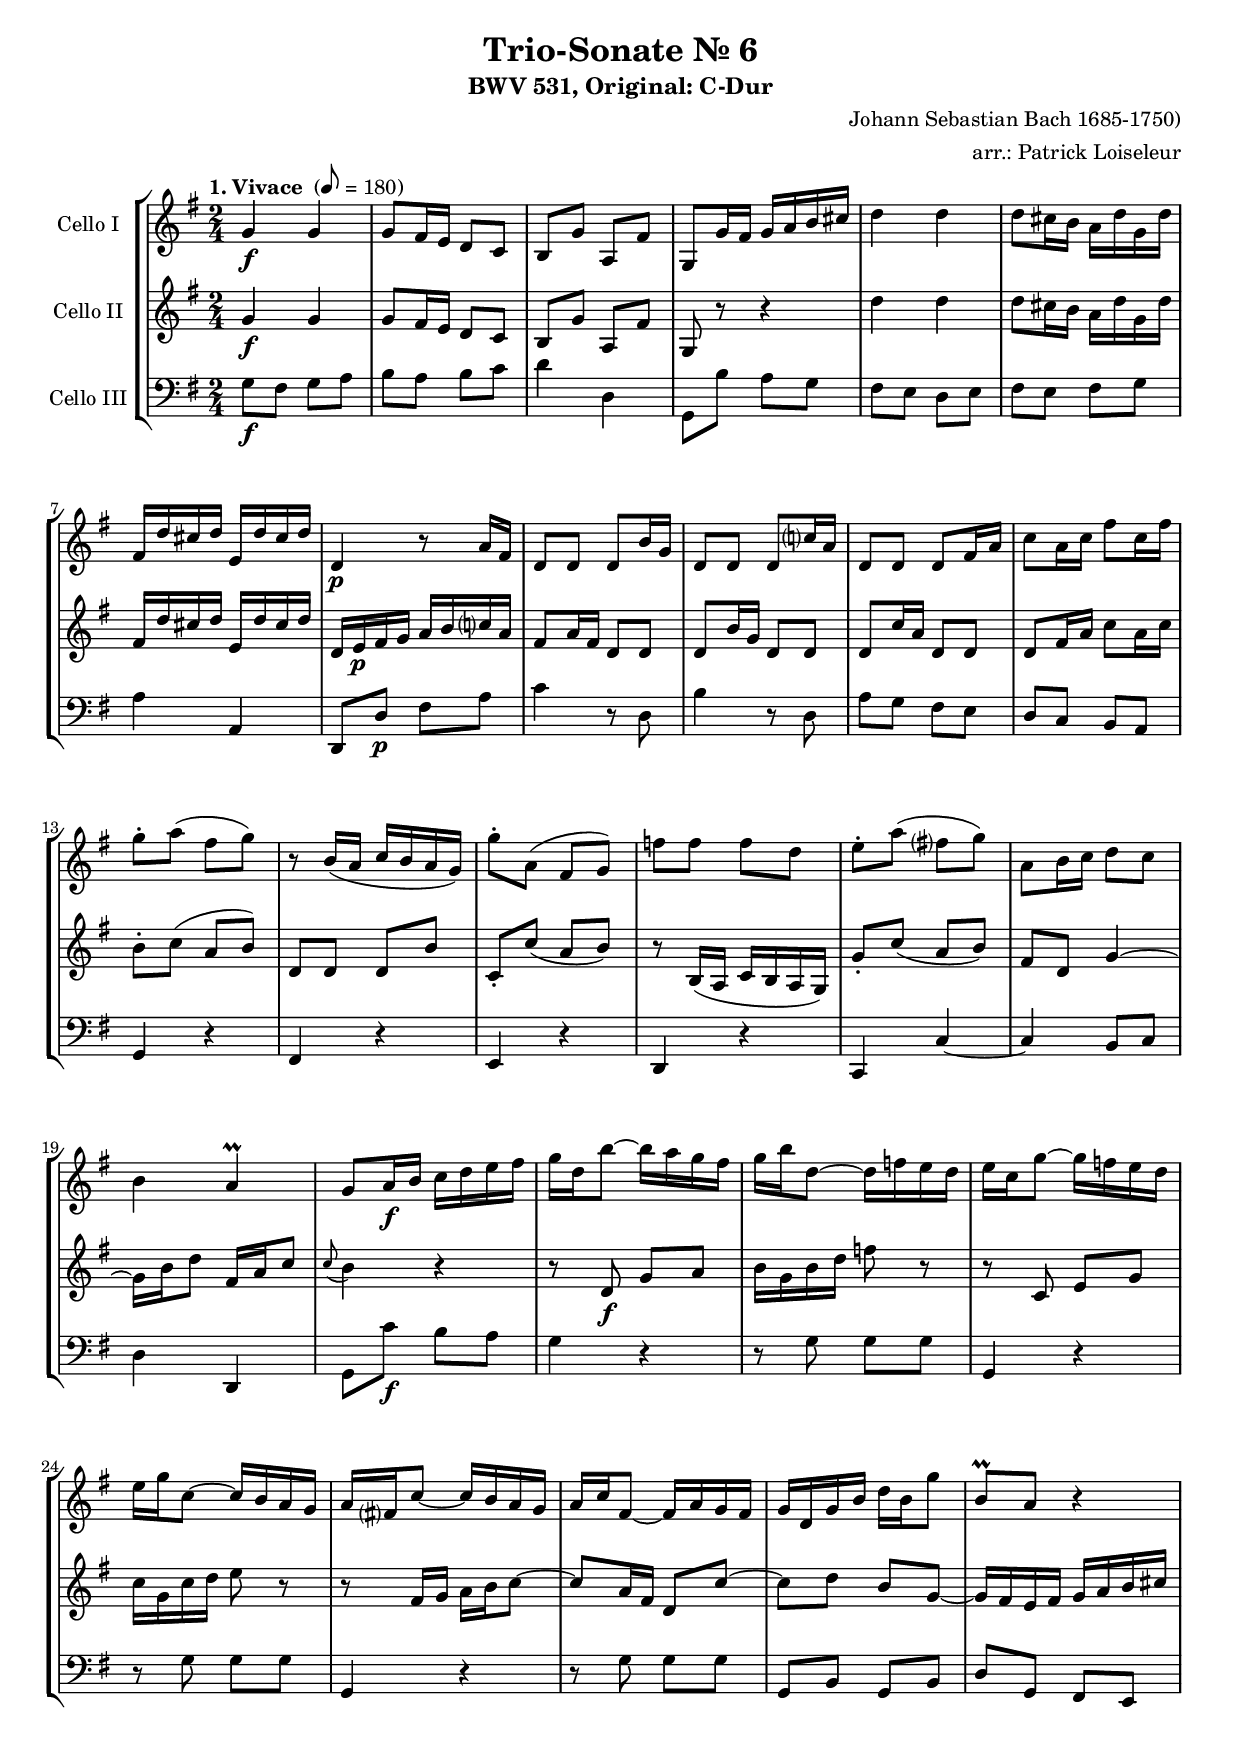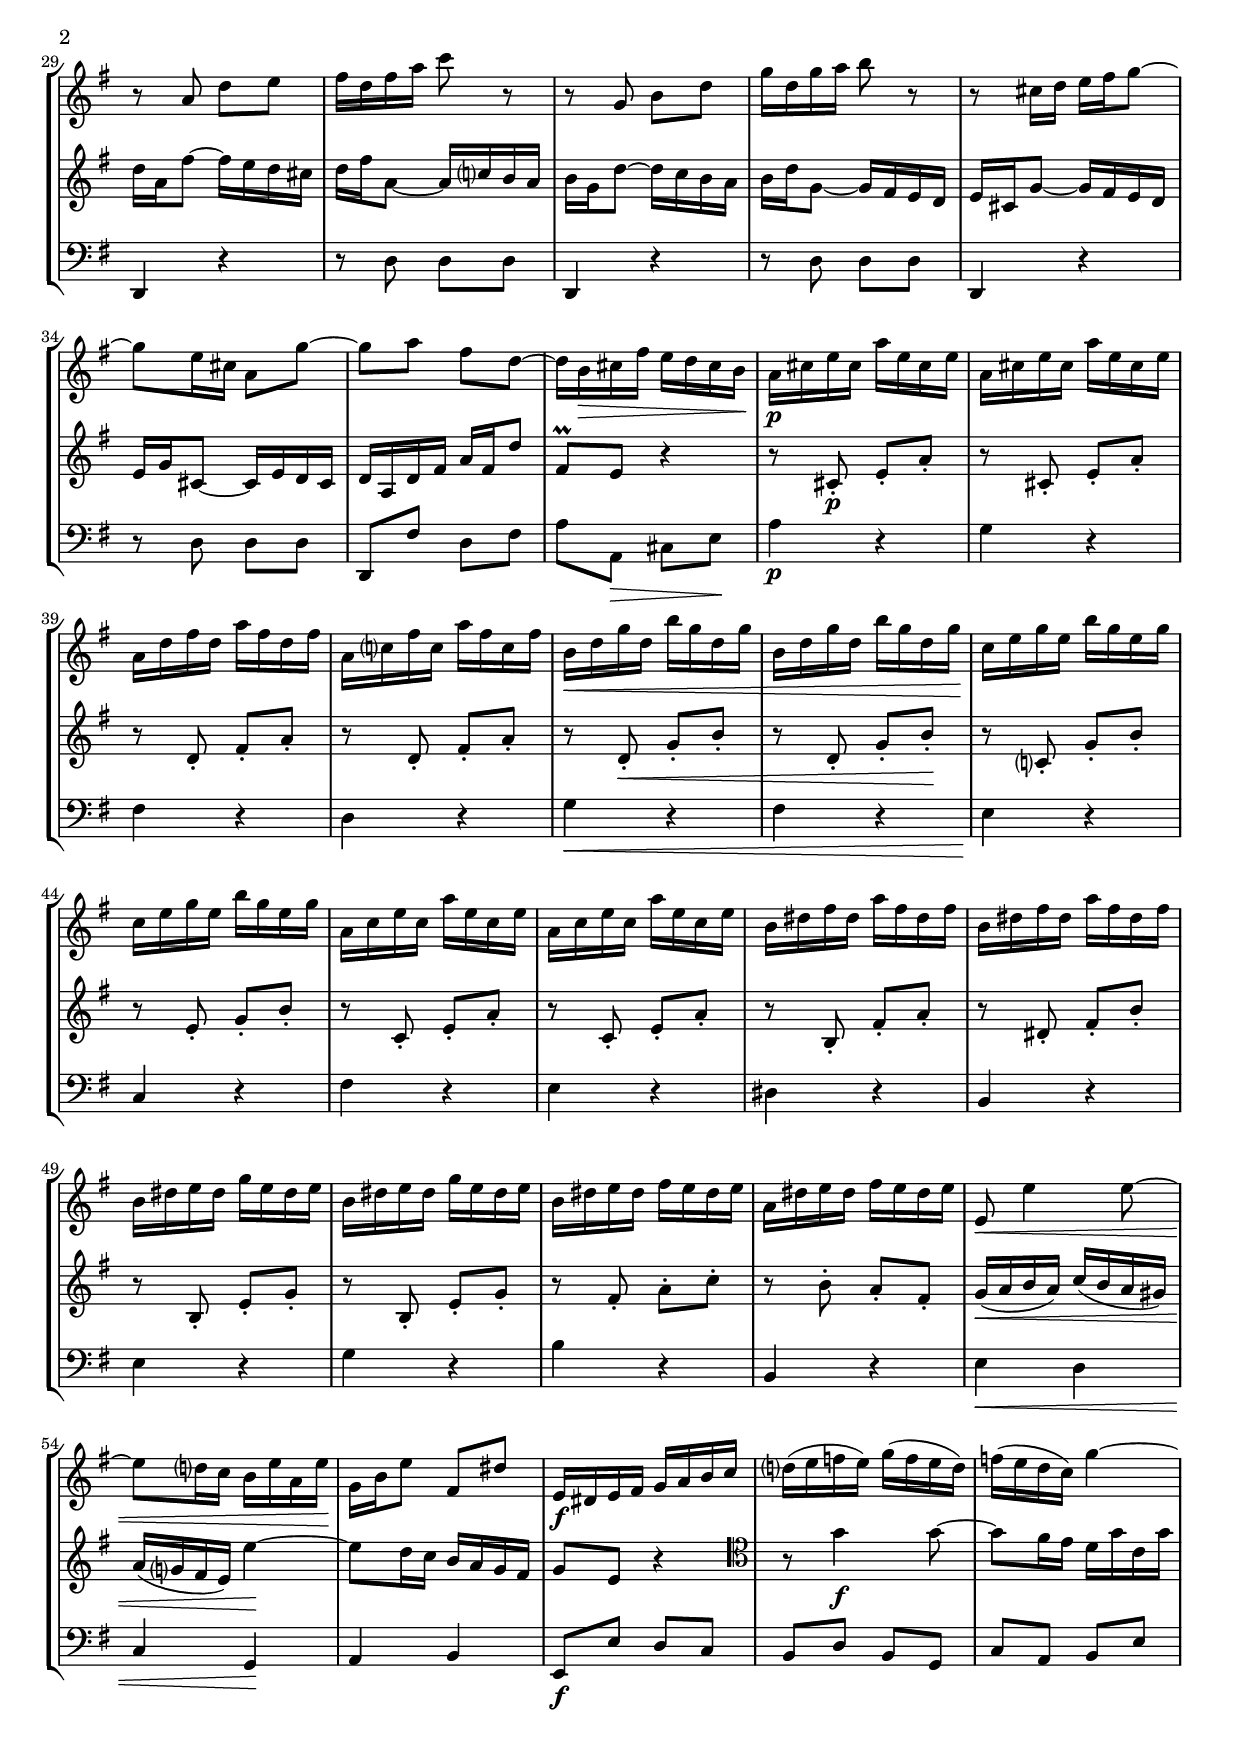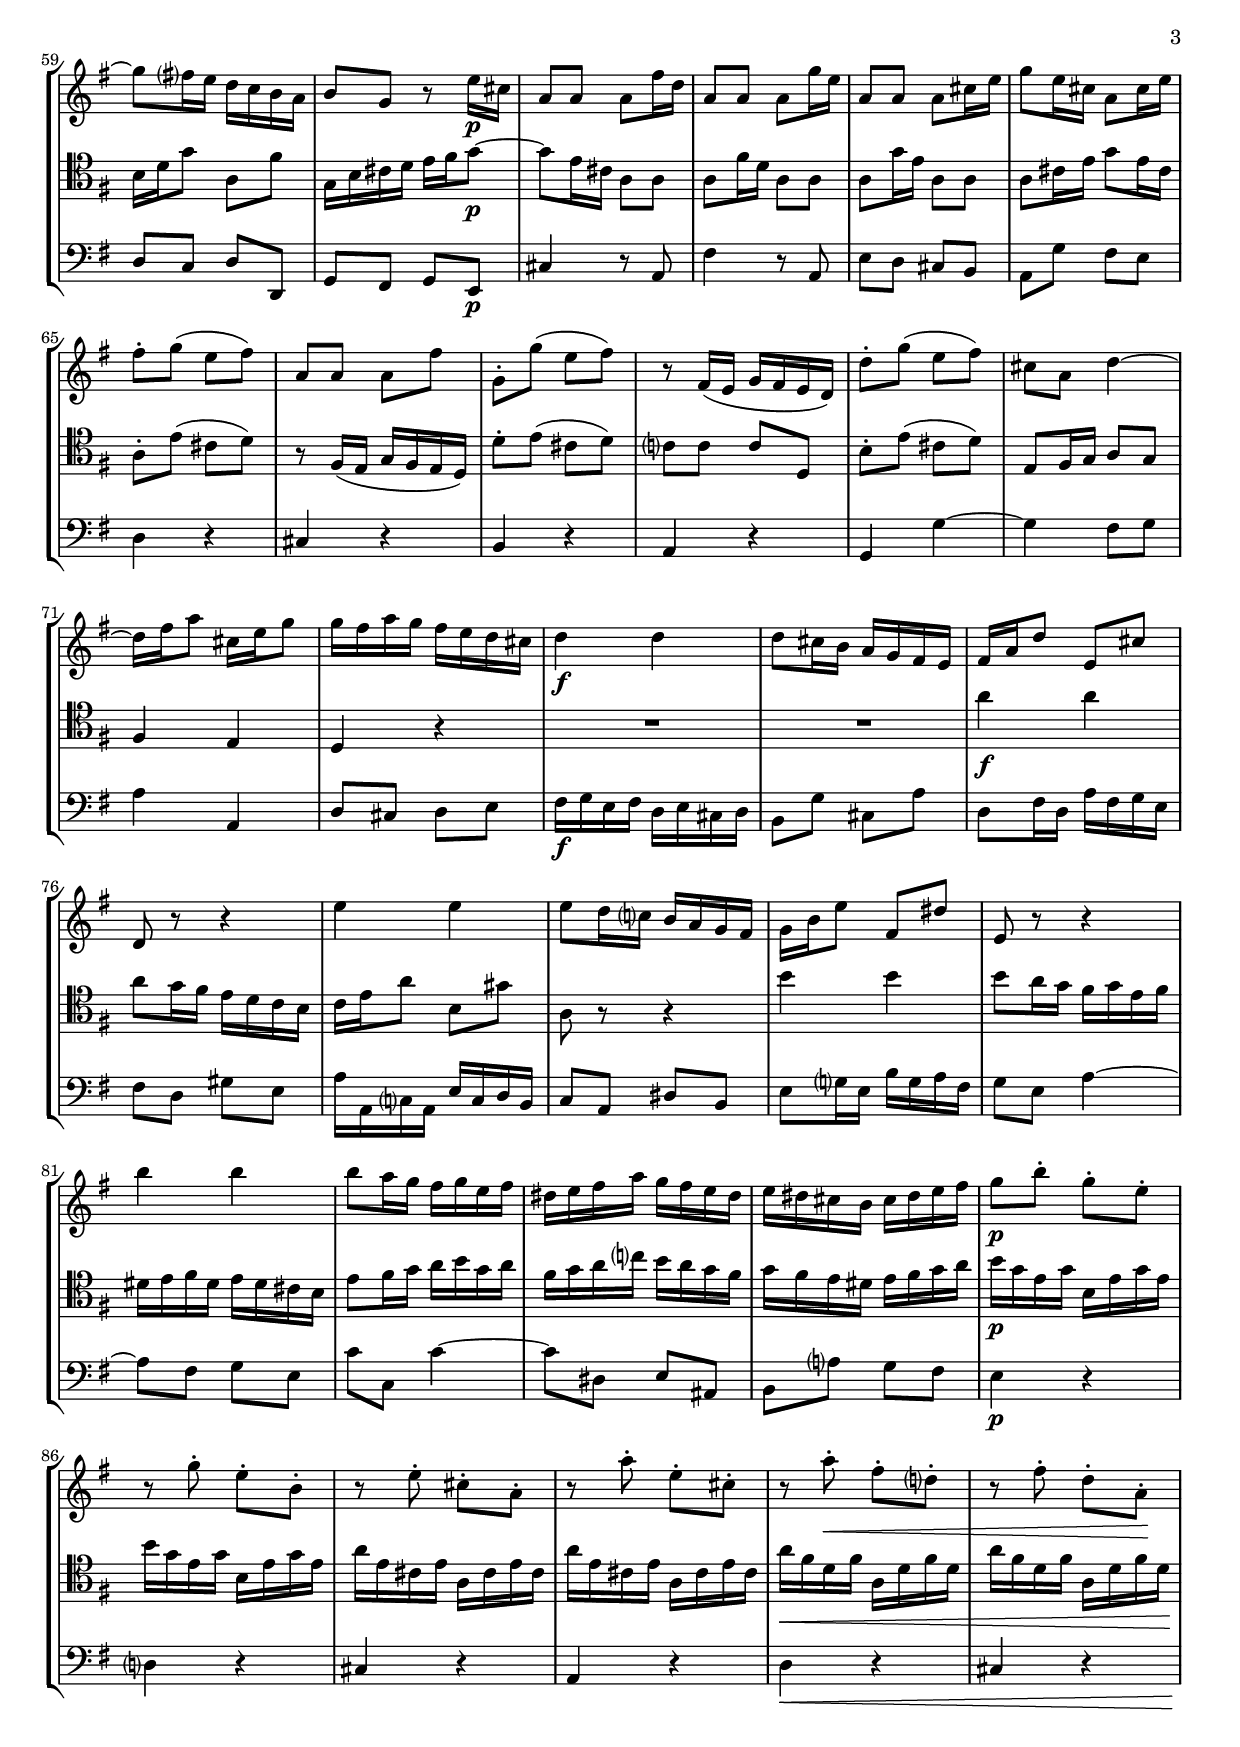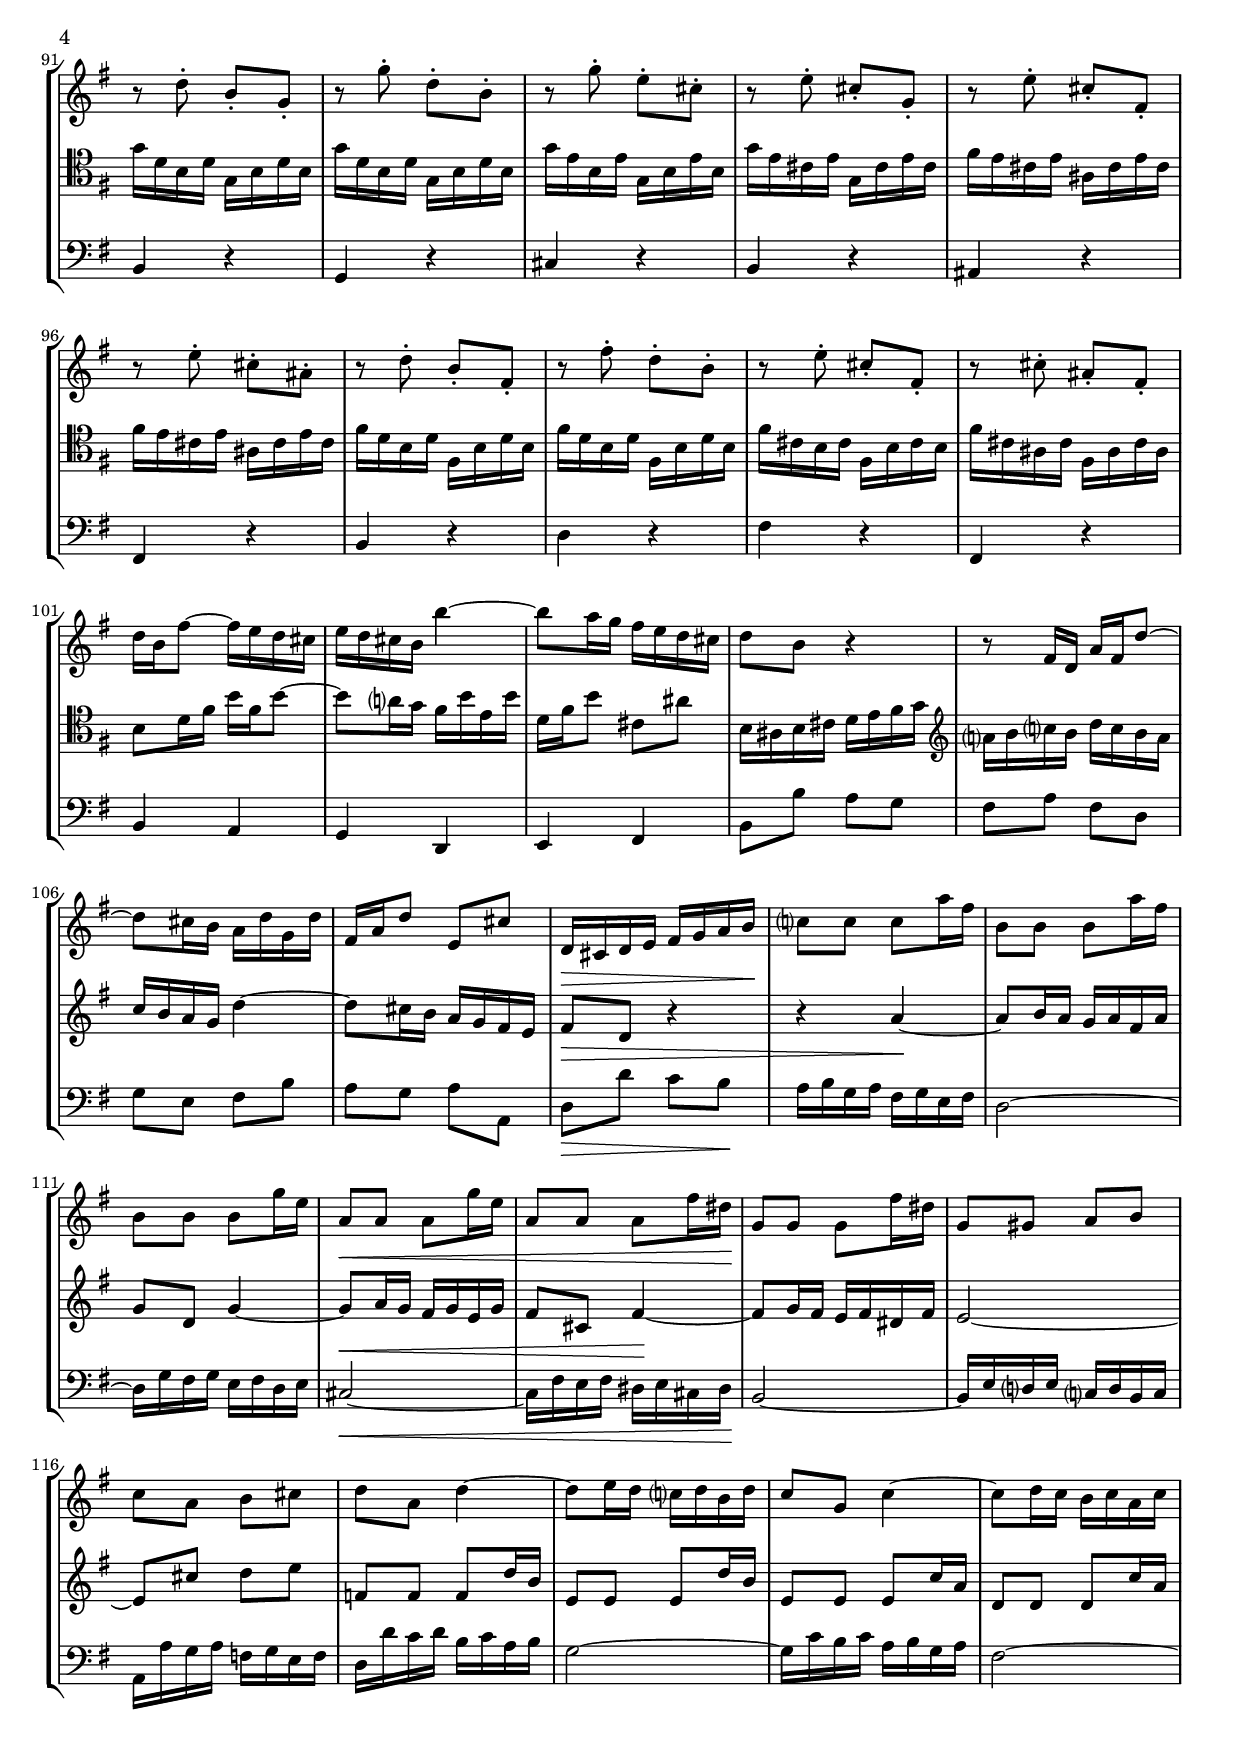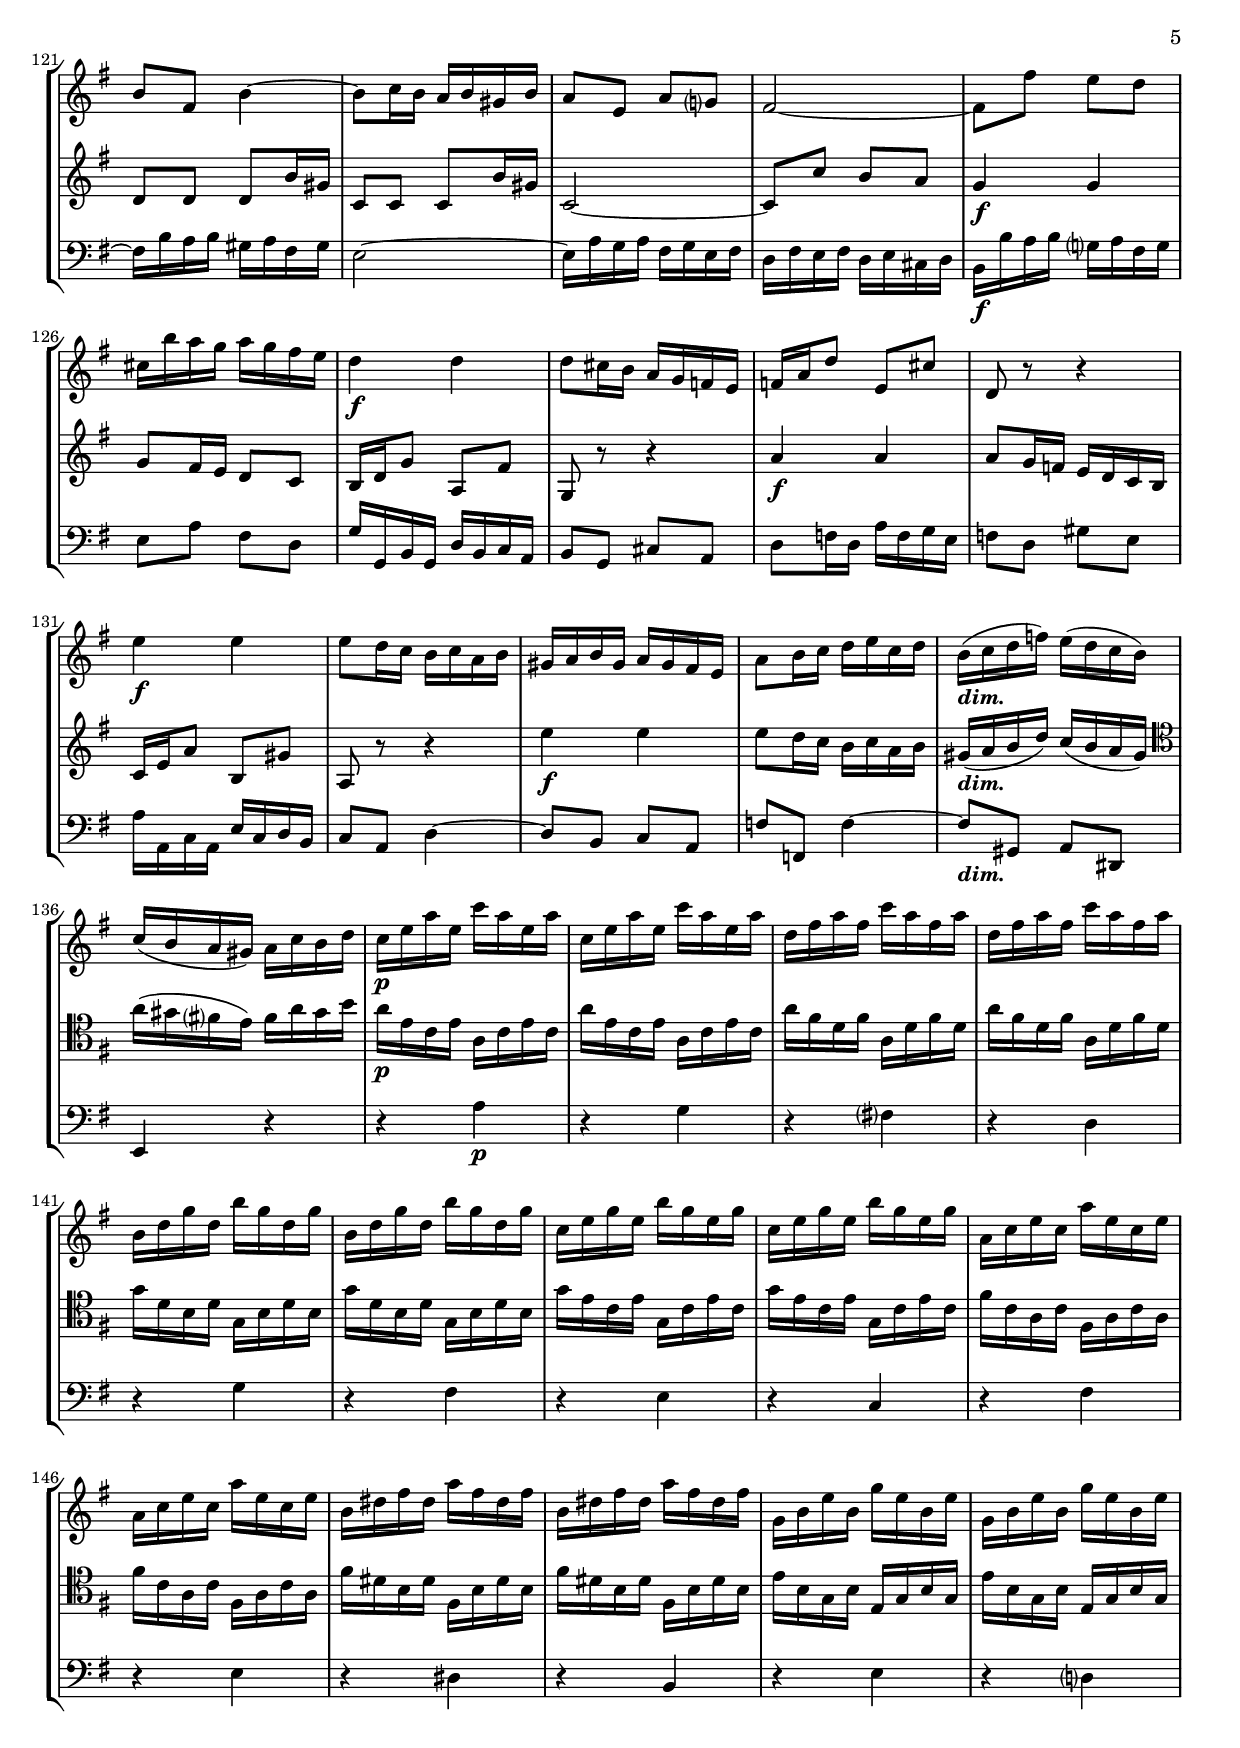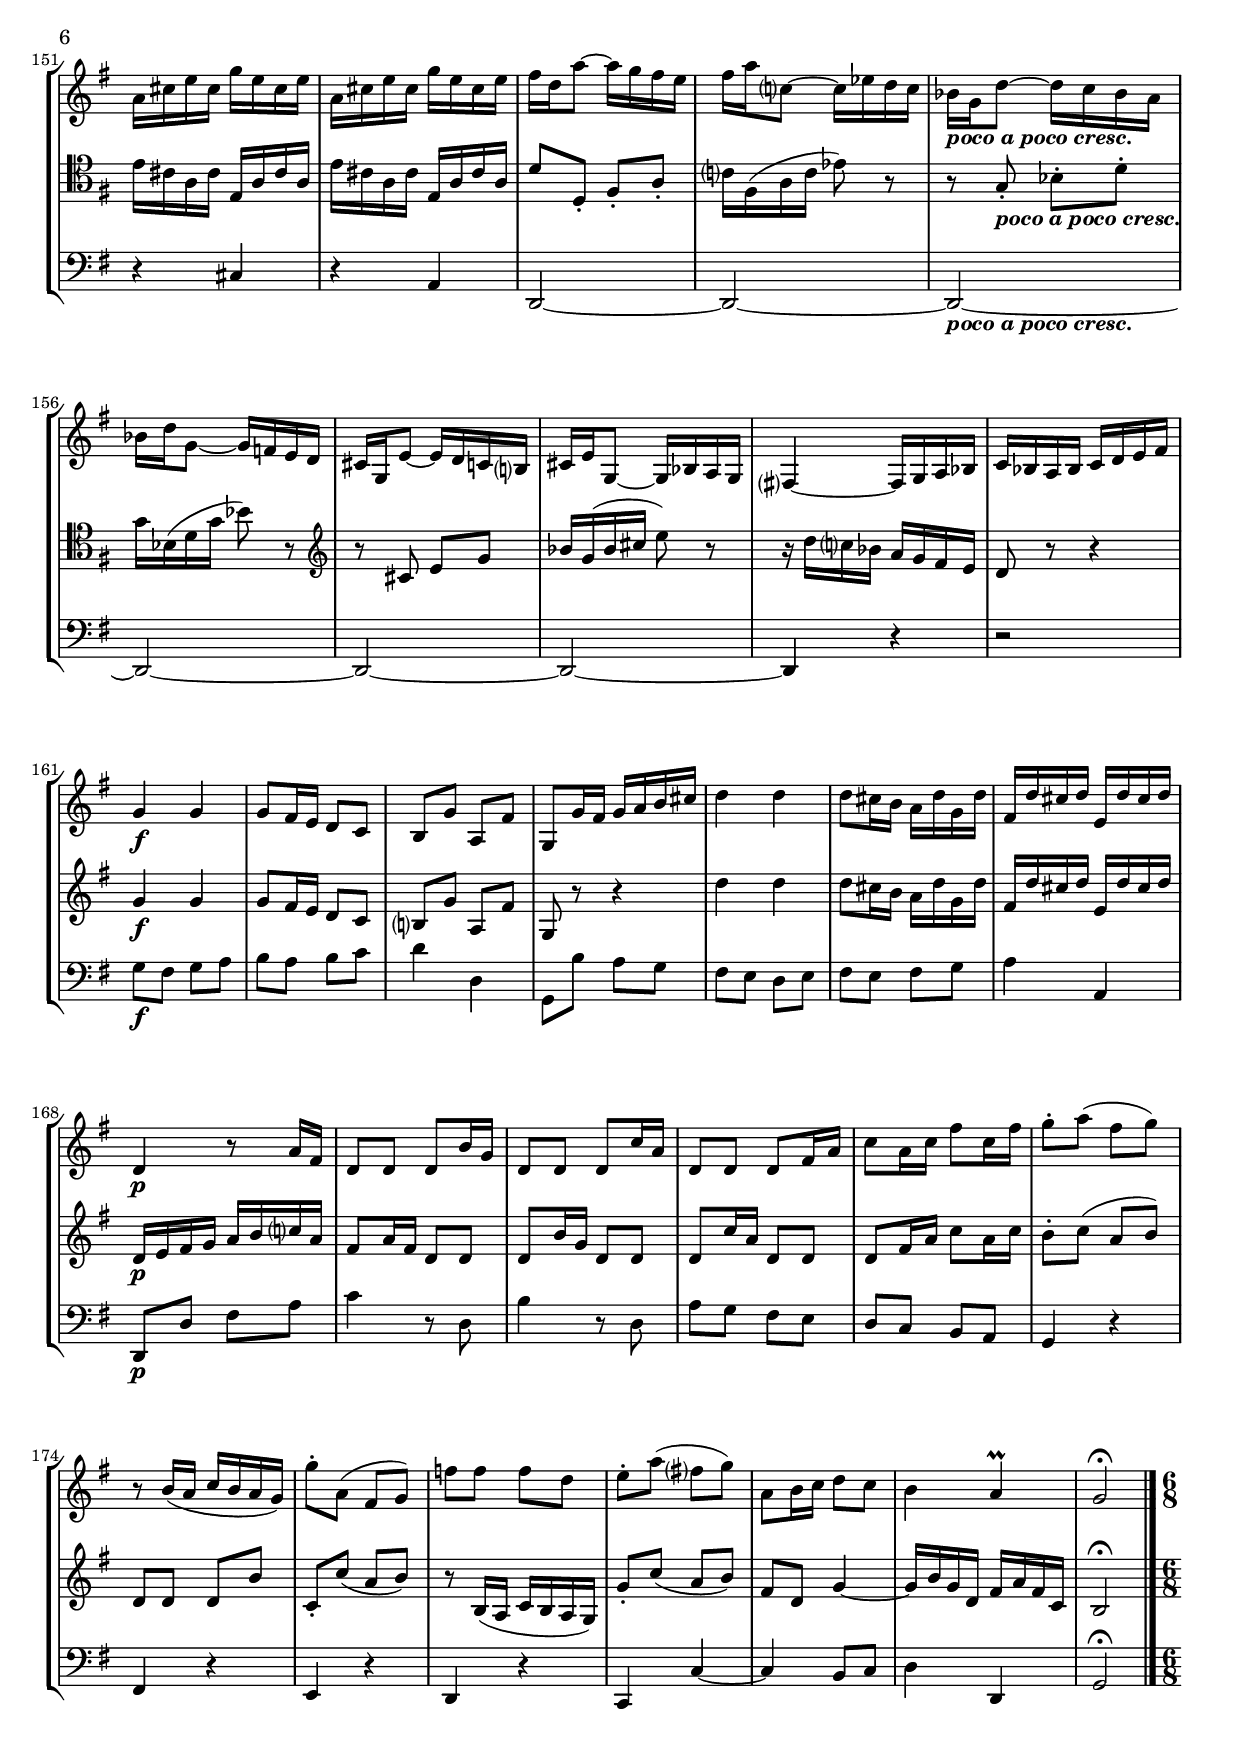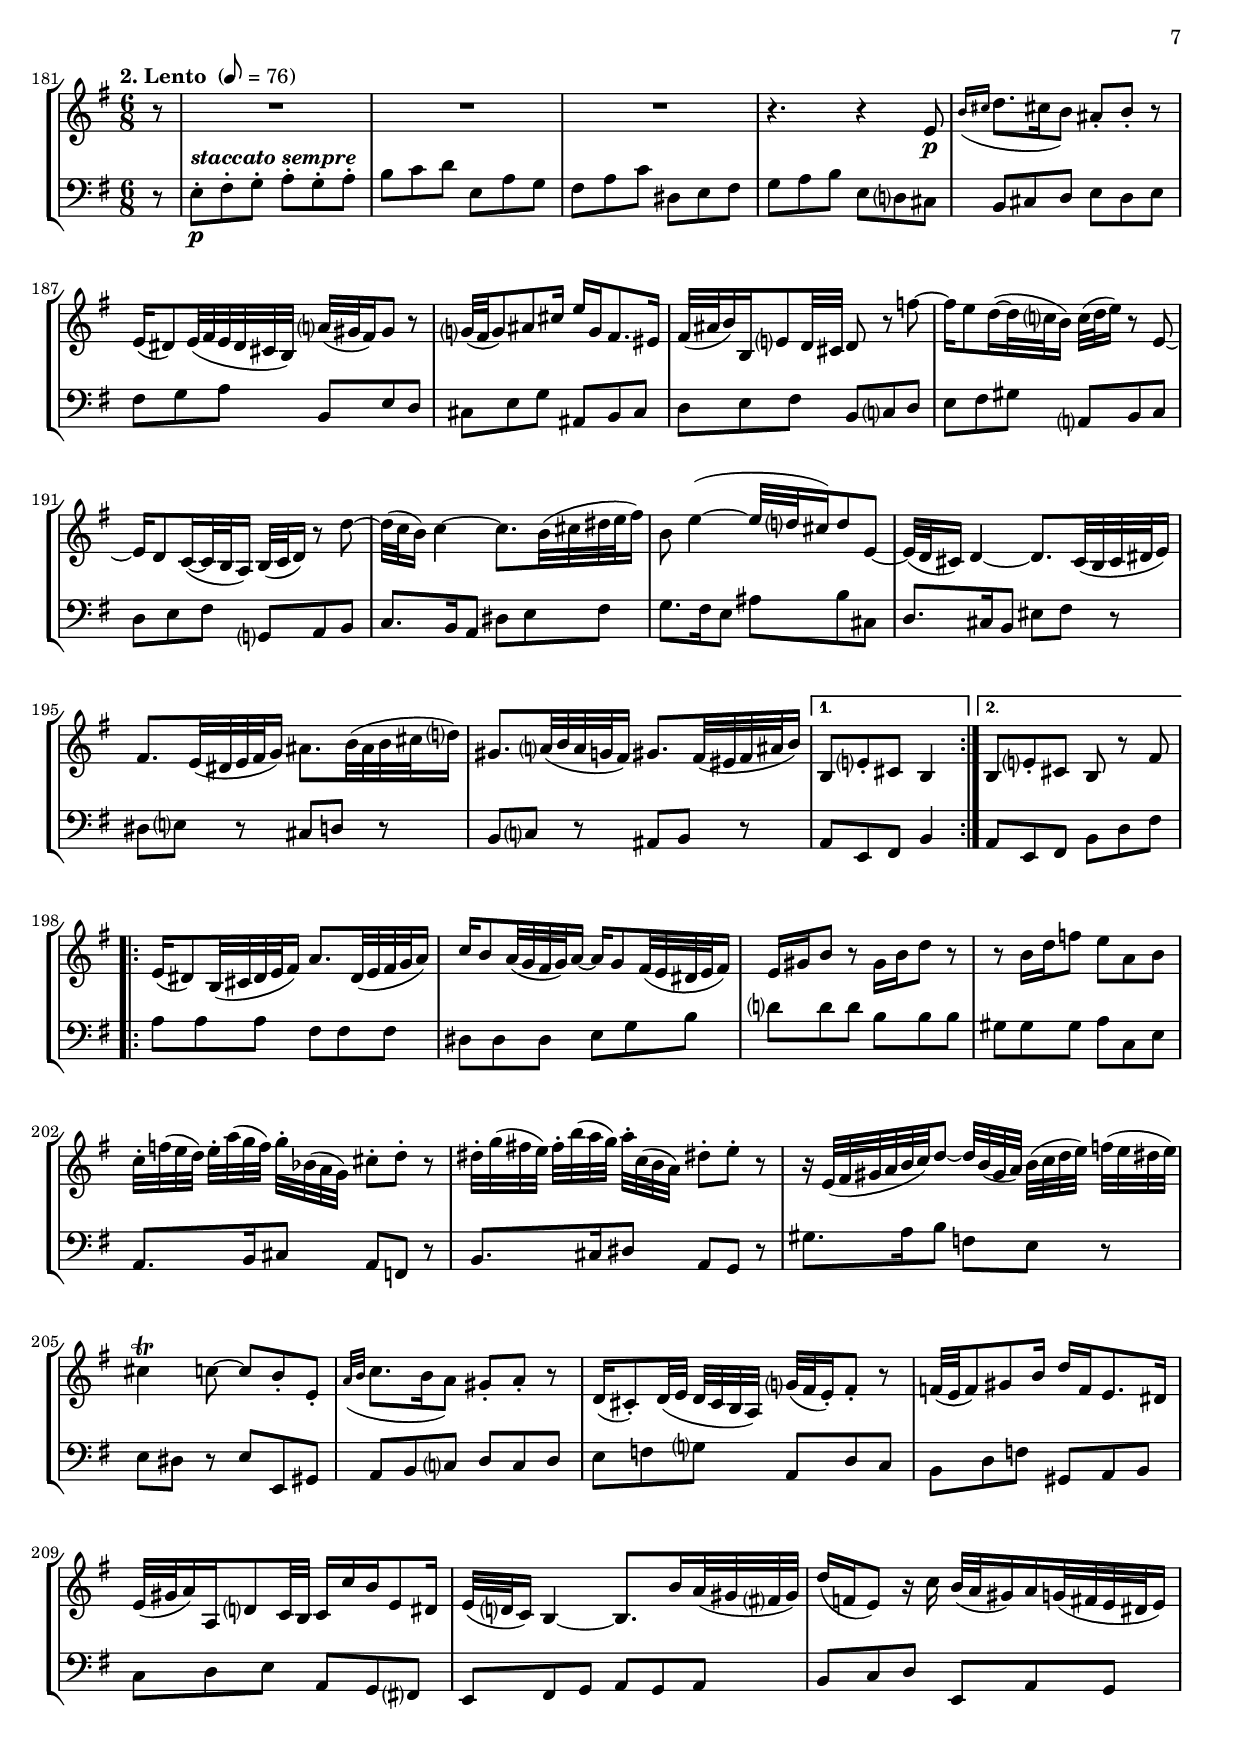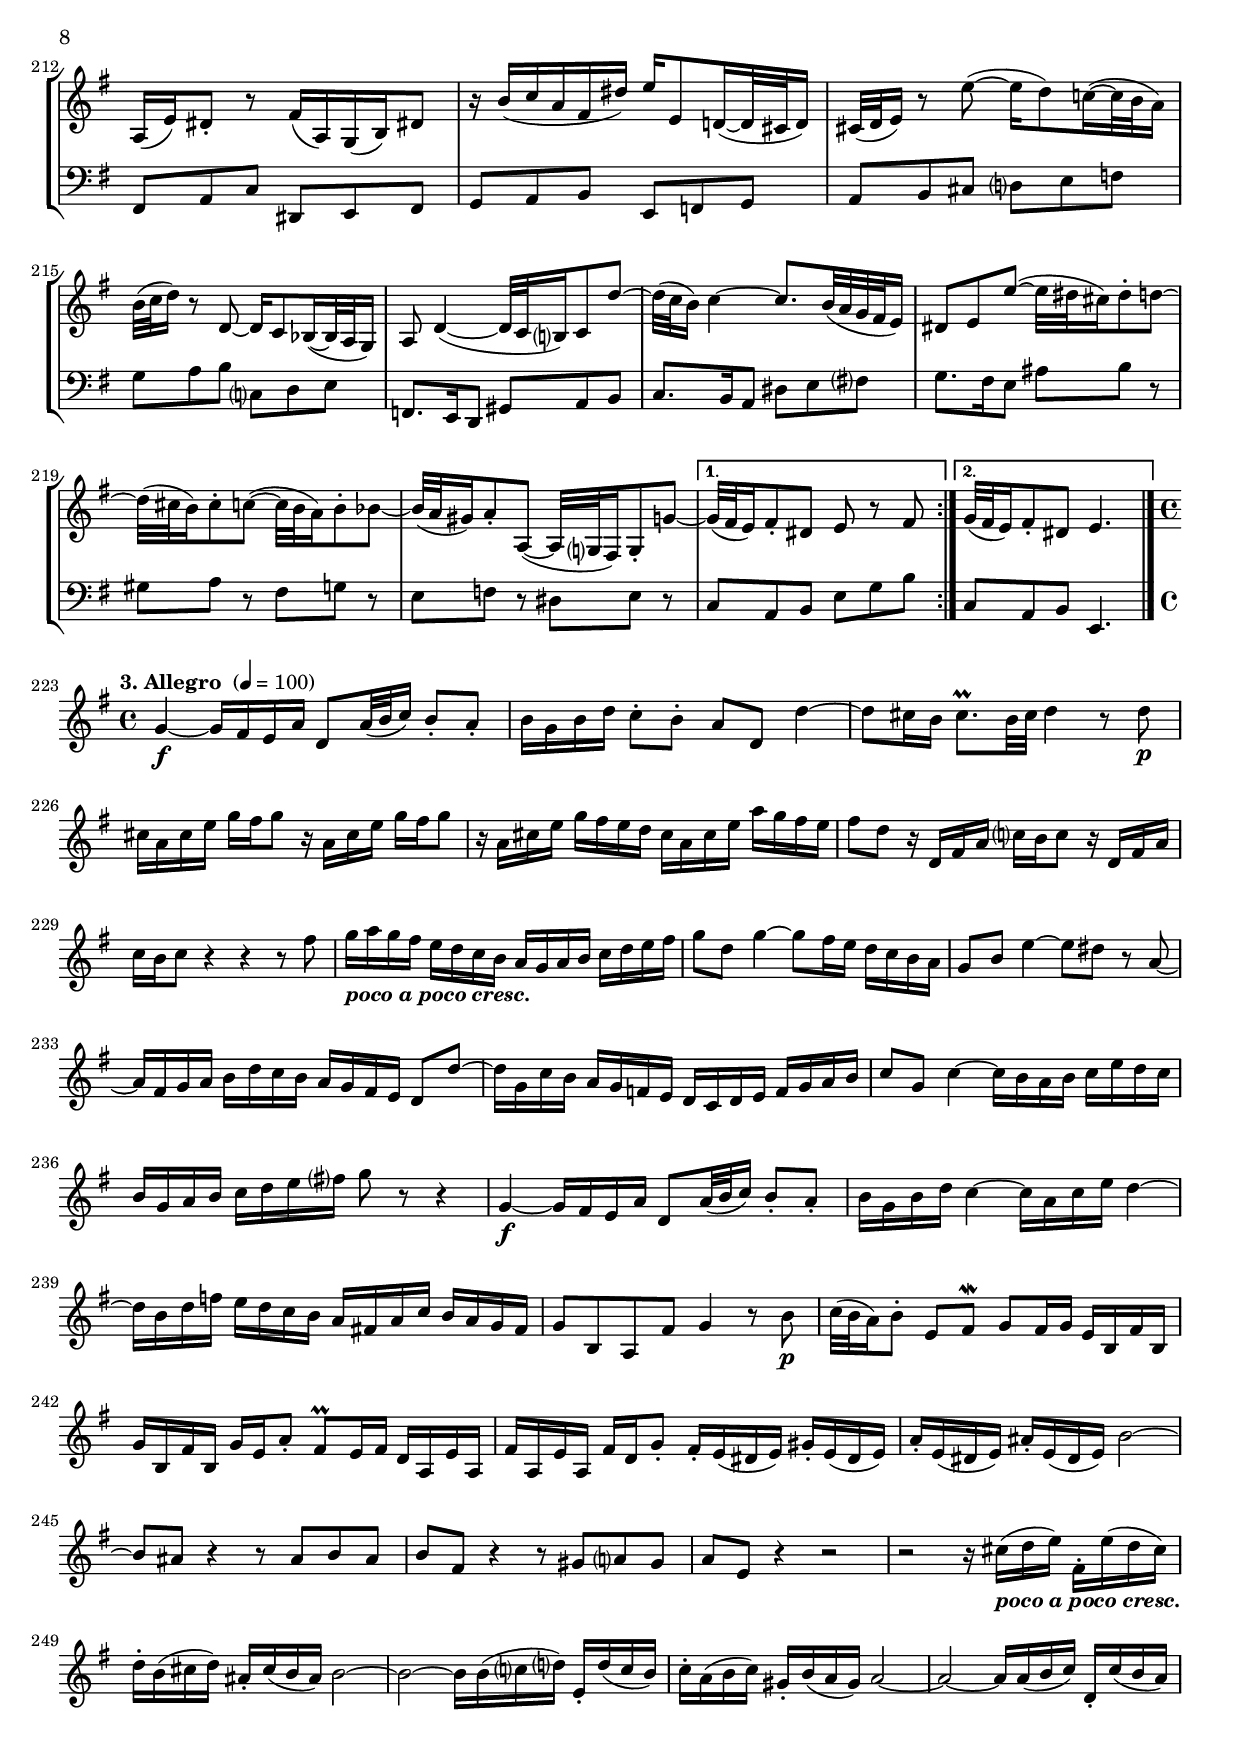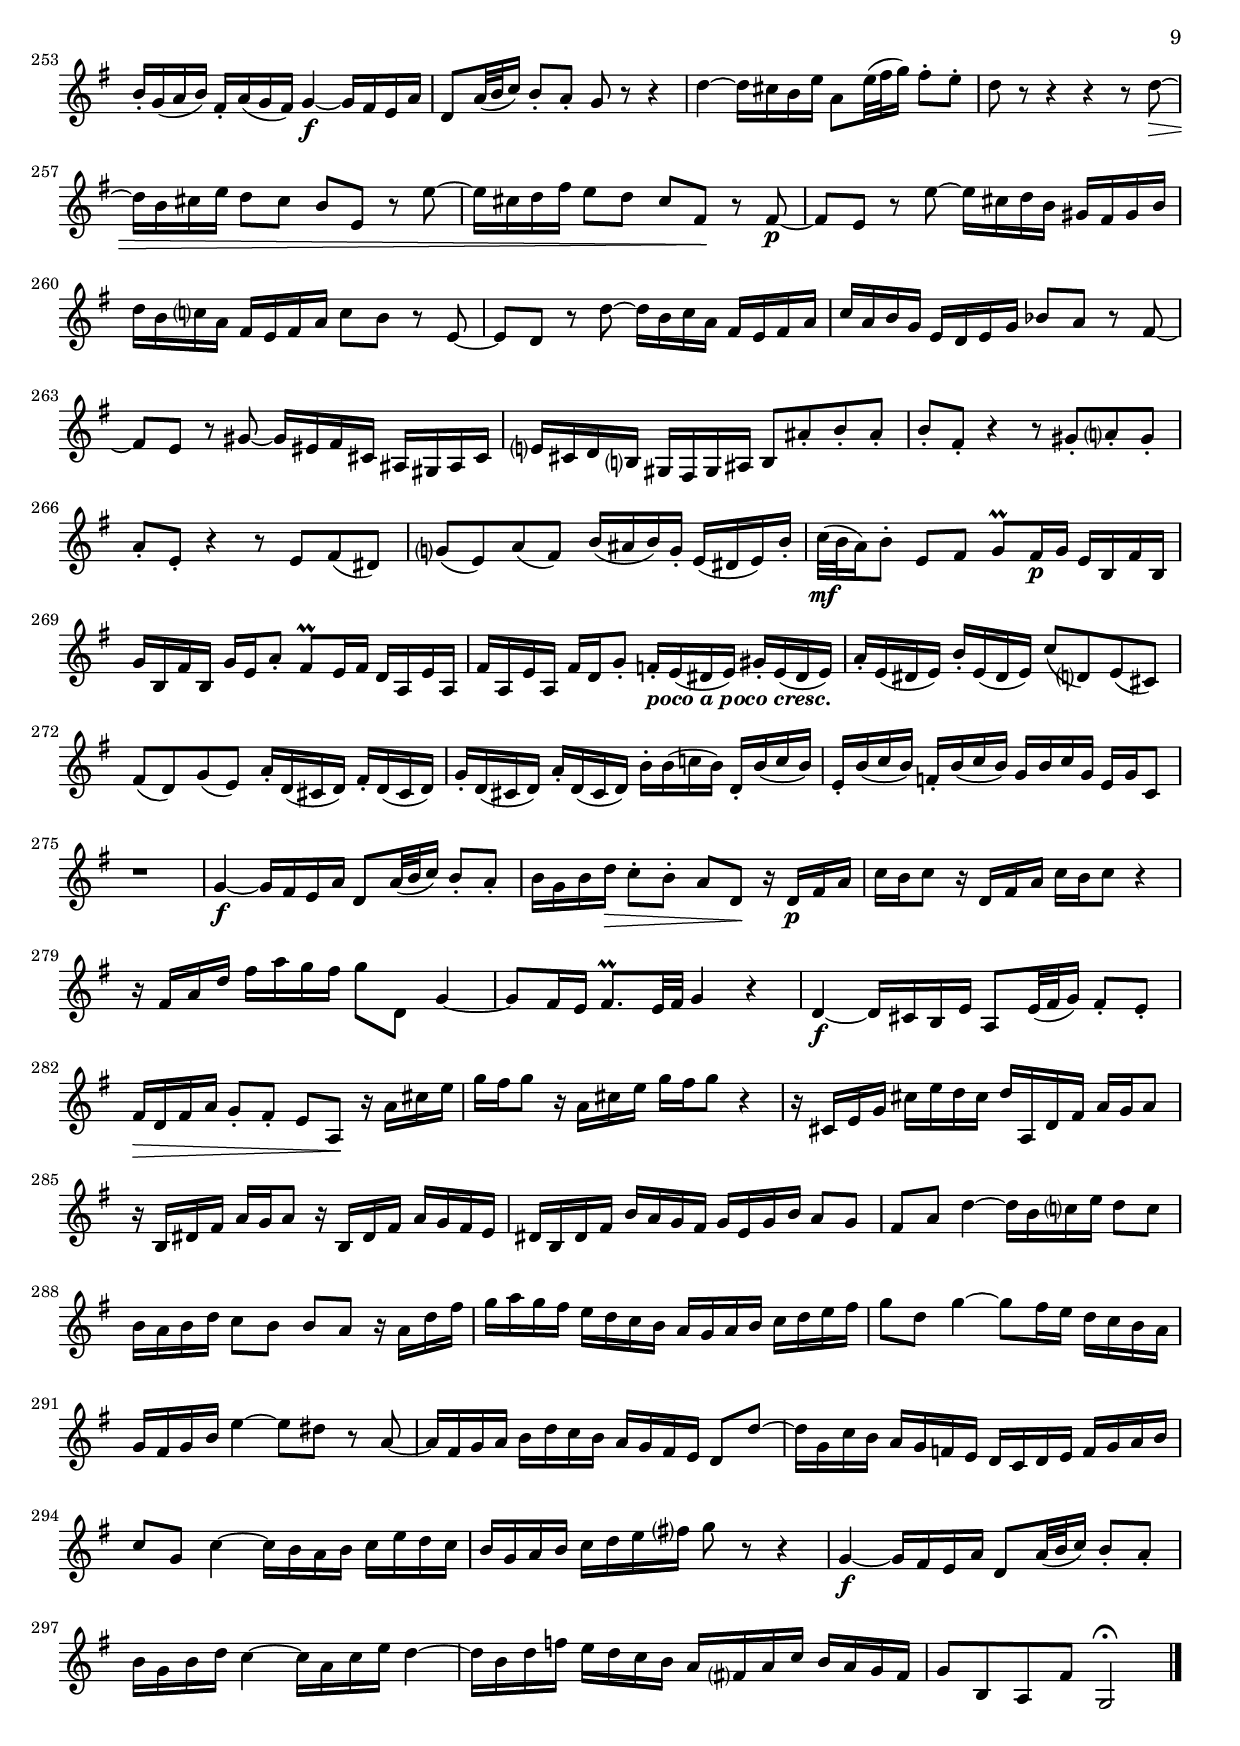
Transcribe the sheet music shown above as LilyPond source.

\version "2.14.2"
\include "deutsch.ly"

#(set-global-staff-size 18)

\header {
  title = "Trio-Sonate Nr. 6"
  subtitle = "BWV 531, Original: C-Dur"
  composer = "Johann Sebastian Bach 1685-1750)"
  arranger = "arr.: Patrick Loiseleur"
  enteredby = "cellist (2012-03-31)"
}

voiceconsts = {
 \key g \major
 \clef "bass"
% \clef "treble"
 % \numericTimeSignature
 \compressFullBarRests
}

%minstr = "harpsichord"
%mihi = "clarinet"
%mihi = "ocarina"
%minstr = "accordion"
mihi = "french horn"
%milo = "french horn"
milo = "bassoon"

dim    = \markup \bold \italic "dim."
papc   = \markup \bold \italic "poco a poco cresc."
stase  = \markup \bold \italic "staccato sempre"
trillb = \markup { \bold \italic "tr" " b" }

va = \relative c'' {
  \voiceconsts
  \clef "treble"
 
  \tempo "1. Vivace " 8=180 \time 2/4
  g4\f g
  g8 fis16 e d8 c
  h g' a, fis'
  g, g'16 fis g a h cis
  d4 d
  d8 cis16 h a d g, d'
  fis, d' cis d e, d' cis d

  d,4\p r8 a'16 fis
  d8 d d h'16 g
  d8 d d c'?16 a
  d,8 d d fis16 a
  c8 a16 c fis8 c16 fis
  g8-. a( fis g)
  r h,16( a c h a g)
  g'8-. a,( fis g)

  f' f f d
  e-. a( fis? g)
  a, h16 c d8 c
  h4 a\prall
  g8 a16\f h c d e fis
  g d h'8~ h16 a g fis
  g h d,8~ d16 f e d

  e c g'8~ g16 f e d
  e g c,8~ c16 h a g
  a fis? c'8~ c16 h a g
  a c fis,8~ fis16 a g fis
  g d g h d h g'8
  h,\prall a r4
  r8 a d e

  fis16 d fis a c8 r
  r g, h d
  g16 d g a h8 r
  r cis,16 d e fis g8~
  g e16 cis a8 g'~
  g a fis d~
  d16 h\> cis fis e d cis h\!

  a\p cis e cis a' e cis e
  a, cis e cis a' e cis e
  a, d fis d a' fis d fis
  a, c? fis c a' fis c fis
  h,\< d g d h' g d g
  h, d g d h' g d g\!
  c, e g e h' g e g

  c, e g e h' g e g
  a, c e c a' e c e
  a, c e c a' e c e
  h dis fis dis a' fis dis fis
  h, dis fis dis a' fis dis fis
  h, dis e dis g e dis e
  h dis e dis g e dis e

  h dis e dis fis e dis e
  a, dis e dis fis e dis e
  e,8\< e'4 e8~
  e d?16 c h e a, e'\!
  g, h e8 fis, dis'
  e,16\f dis e fis g a h c
  d?( e f e) g( f e d)

  f( e d c) g'4~
  g8 fis?16 e d c h a
  h8 g r e'16\p cis
  a8 a a fis'16 d
  a8 a a g'16 e
  a,8 a a cis16 e
  g8 e16 cis a8 cis16 e

  fis8-. g( e fis)
  a, a a fis'
  g,-. g'( e fis)
  r fis,16( e g fis e d)
  d'8-. g( e fis)
  cis a d4~
  d16 fis a8 cis,16 e g8
  g16 fis a g fis e d cis

  d4\f d
  d8 cis16 h a g fis e
  fis a d8 e, cis'
  d, r r4
  e' e
  e8 d16 c? h a g fis
  g h e8 fis, dis'

  e, r r4
  h'' h
  h8 a16 g fis g e fis
  dis e fis a g fis e dis
  e dis cis h cis dis e fis
  g8\p h-. g-. e-.
  r g-. e-. h-.

  r e-. cis-. a-.
  r a'-. e-. cis-.
  r a'-.\< fis-. d?-.
  r fis-. d-. a-.\!
  r d-. h-. g-.
  r g'-. d-. h-.

  r g'-. e-. cis-.
  r e-. cis-. g-.
  r e'-. cis-. fis,-.
  r e'-. cis-. ais-.
  r d-. h-. fis-.
  r fis'-. d-. h-.

  r e-. cis-. fis,-.
  r cis'-. ais-. fis-.
  d'16 h fis'8~ fis16 e d cis
  e d cis h h'4~
  h8 a16 g fis e d cis
  d8 h r4

  r8 fis16 d a' fis d'8~
  d cis16 h a d g, d'
  fis, a d8 e, cis'
  d,16\> cis d e fis g a h\!
  c?8 c c a'16 fis
  h,8 h h a'16 fis
  h,8 h h g'16 e

  a,8\< a a g'16 e
  a,8 a a fis'16 dis\!
  g,8 g g fis'16 dis
  g,8 gis a h
  c a h cis
  d a d4~
  d8 e16 d c? d h d

  c8 g c4~
  c8 d16 c h c a c
  h8 fis h4~
  h8 c16 h a h gis h
  a8 e a g?
  fis2~
  fis8 fis' e d

  cis16 h' a g a g fis e
  d4\f d
  d8 cis16 h a g f e
  f a d8 e, cis'
  d, r r4
  e'\f e
  e8 d16 c h c a h

  gis a h gis a gis fis e
  a8 h16 c d e c d
  h(_\dim c d f) e( d c h)
  c( h a gis) a c h d
  c\p e a e c' a e a
  c, e a e c' a e a
  d, fis a fis c' a fis a

  d, fis a fis c' a fis a
  h, d g d h' g d g
  h, d g d h' g d g
  c, e g e h' g e g
  c, e g e h' g e g
  a, c e c a' e c e

  a, c e c a' e c e
  h dis fis dis a' fis dis fis
  h, dis fis dis a' fis dis fis
  g, h e h g' e h e
  g, h e h g' e h e
  a, cis e cis g' e cis e

  a, cis e cis g' e cis e
  fis d a'8~ a16 g fis e
  fis a c,?8~ c16 es d c
  b_\papc g d'8~ d16 c b a
  b16 d g,8~ g16 f e d
  cis g e'8~ e16 d c h?

  cis e g,8~ g16 b a g
  fis?4~ fis16 g a b
  c b a b c d e fis
  g4\f g
  g8 fis16 e d8 c
  h g' a, fis'
  g, g'16 fis g a h cis

  d4 d
  d8 cis16 h a d g, d'
  fis, d' cis d e, d' cis d
  d,4\p r8 a'16 fis
  d8 d d h'16 g
  d8 d d c'16 a
  d,8 d d fis16 a
  c8 a16 c fis8 c16 fis

  g8-. a( fis g)
  r h,16( a c h a g)
  g'8-. a,( fis g)
  f' f f d
  e-. a( fis? g)
  a, h16 c d8 c
  h4 a\prall
  g2\fermata \bar "|."
}

vb = \relative c'' {
  \voiceconsts
  \clef "treble"
%  \clef "tenor"

  \tempo "1. Vivace " 8=180 \time 2/4
  g4\f g
  g8 fis16 e d8 c
  h g' a, fis'
  g, r r4
  d''4 d
  d8 cis16 h a d g, d'
  fis, d' cis d e, d' cis d

  d, e\p fis g a h c? a
  fis8 a16 fis d8 d
  d h'16 g d8 d
  d c'16 a d,8 d
  d fis16 a c8 a16 c
  h8-. c( a h)
  d, d d h'
  c,-. c'( a h)

  r h,16( a c h a g)
  g'8-. c( a h)
  fis d g4~
  g16 h d8 fis,16 a c8
  \appoggiatura c h4 r
  r8 d,\f g a
  h16 g h d f8 r

  r c, e g
  c16 g c d e8 r
  r fis,16 g a h c8~
  c a16 fis d8 c'~
  c d h g~
  g16 fis e fis g a h cis
  d a fis'8~ fis16 e d cis

  d fis a,8~ a16 c? h a
  h g d'8~ d16 c h a
  h d g,8~ g16 fis e d
  e cis g'8~ g16 fis e d
  e g cis,8~ cis16 e d cis
  d a d fis a fis d'8
  fis,\prall e r4

  r8 cis-.\p e-. a-.
  r cis,-. e-. a-.
  r d,-. fis-. a-.
  r d,-. fis-. a-.
  r d,-.\< g-. h-.
  r d,-. g-. h-.\!
  r c,?-. g'-. h-.

  r e,-. g-. h-.
  r c,-. e-. a-.
  r c,-. e-. a-.
  r h,-. fis'-. a-.
  r dis,-. fis-. h-.
  r h,-. e-. g-.
  r h,-. e-. g-.

  r fis-. a-. c-.
  r h-. a-. fis-.
  g16(\< a h a) c( h a gis)
  a( g? fis e) e'4~\!
  e8 d16 c h a g fis
  g8 e r4 \clef "tenor"
  r8 g4\f g8~

  g fis16 e d g c, g'
  h, d g8 a, fis'
  g,16 h cis d e fis g8~\p
  g e16 cis a8 a
  a fis'16 d a8 a
  a g'16 e a,8 a
  a cis16 e g8 e16 cis

  a8-. e'( cis d)
  r fis,16( e g fis e d)
  d'8-. e( cis d)
  c? c c d,
  h'-. e( cis d)
  e, fis16 g a8 g
  fis4 e
  d r

  R2*2
  a''4\f a
  a8 g16 fis e d c h
  c e a8 h, gis'
  a, r r4
  h' h

  h8 a16 g fis g e fis
  dis e fis dis e dis cis h
  e8 fis16 g a h g a
  fis g a c? h a g fis
  g fis e dis e fis g a
  h\p g e g h, e g e
  h' g e g h, e g e

  a e cis e a, cis e cis
  a' e cis e a, cis e cis
  a'\< fis d fis a, d fis d
  a' fis d fis a, d fis d\!
  g d h d g, h d h
  g' d h d g, h d h

  g' e h e g, h e h
  g' e cis e g, cis e cis
  fis e cis e ais, cis e cis
  fis e cis e ais, cis e cis
  fis d h d fis, h d h
  fis' d h d fis, h d h

  fis' cis h cis fis, h cis h
  fis' cis ais cis fis, ais cis ais
  h8 d16 fis h fis h8~
  h a?16 g fis h e, h'
  d, fis h8 cis, ais'
  h,16 ais h cis d e fis g \clef "treble"

  a? h c? h d c h a
  c h a g d'4~
  d8 cis16 h a g fis e
  fis8\> d r4
  r a'~\!
  a8 h16 a g a fis a
  g8 d g4~

  g8\< a16 g fis g e g
  fis8 cis fis4~\!
  fis8 g16 fis e fis dis fis
  e2~
  e8 cis' d e
  f, f f d'16 h
  e,8 e e d'16 h

  e,8 e e c'16 a
  d,8 d d c'16 a
  d,8 d d h'16 gis
  c,8 c c h'16 gis
  c,2~
  c8 c' h a
  g4\f g

  g8 fis16 e d8 c
  h16 d g8 a, fis'
  g, r r4
  a'4\f a
  a8 g16 f e d c h
  c e a8 h, gis'
  a, r r4

  e''\f e
  e8 d16 c h c a h
  gis(_\dim a h d) c( h a gis) \clef "tenor"
  a( gis fis? e) fis a gis h
  a\p e c e a, c e c
  a' e c e a, c e c
  a' fis d fis a, d fis d

  a' fis d fis a, d fis d
  g d h d g, h d h
  g' d h d g, h d h
  g' e c e g, c e c
  g' e c e g, c e c
  fis c a c fis, a c a

  fis' c a c fis, a c a
  fis' dis h dis fis, h dis h
  fis' dis h dis fis, h dis h
  e h g h e, g h g
  e' h g h e, g h g
  e' cis a cis e, a cis a

  e' cis a cis e, a cis a
  d8 d,-. fis-. a-.
  c?16 fis,( a c es8) r
  r g,-._\papc b-. d-.
  g16 b,( d g b8) r \clef "treble"
  r cis, e g

  b16 g( b cis e8) r
  r16 d c? b a g fis e
  d8 r r4
  g\f g
  g8 fis16 e d8 c
  h? g' a, fis'
  g, r r4

  d'' d
  d8 cis16 h a d g, d'
  fis, d' cis d e, d' cis d
  d,\p e fis g a h c? a
  fis8 a16 fis d8 d
  d h'16 g d8 d
  d c'16 a d,8 d
  d fis16 a c8 a16 c

  h8-. c( a h)
  d, d d h'
  c,-. c'( a h)
  r h,16( a c h a g)
  g'8-. c( a h)
  fis d g4~
  g16 h g d fis a fis c
  h2\fermata \bar "|."

  \break \tempo "2. Lento " 8=76 \time 6/8
  \repeat volta 2 {
    \partial 8 r8
    R2.*3
    r4. r4 e8\p

    \grace { h'16[( cis] } d8. cis!16 h8) ais-. h-. r
    e,16( dis8) e32( fis e dis cis h) a'?( gis fis16) gis8 r
    g?32( fis g8) ais cis16 e g, fis8. eis16

    fis32( ais h16) h, e?8 d32 cis d8 r f'~
    f16 e8 d16(~ d32 c? h16) c32( d e16) r8 e,~
    e16 d8 c16(~ c32 h a16) h32( c d16) r8 d'~

    d32( c h16) c4~ c8. h32( cis dis e fis16)
    h,8 e4(~ e32 d? cis16) d8 e,~
    e32( d cis16) d4~ d8. cis32( h cis dis e16)

    fis8. e32( dis e fis g16) ais8. h32( ais h cis d?16)
    gis,8. a?32( h a g fis16) gis8. fis32( eis fis ais h16)
  }
  \alternative {
    { h,8 e?-. cis h4 }
    { \partial 2. h8 e?-. cis! h r fis' }
  }

  \repeat volta 2 {
    e16( dis8) h32( cis dis e fis16) a8. dis,32( e fis g a16)
    c h8 a32( g fis g) a16~ a g8 fis32( e dis e fis16)
    e gis h8 r gis16 h d8 r
    r h16 d f8 e a, h

    c32-. f( e d) e[-. a( g f)] g-. b,( a g) cis8-. d-. r
    dis32-. g( fis! e) fis[-. h( a g)] a-. c,( h a) dis!8-. e-. r

    r16 e,32( fis gis a h c) d8~ d32 h( gis a) h[( c d e)] f( e dis e)
    cis4\trill c8~ c h-. e,-.
    \grace { a32([ h] } c8. h16 a8) gis-. a-. r

    d,16( cis8)-. d32( e d[ cis h a]) g'?( fis e16)-. fis8-. r
    f32( e f8) gis h16 d f, e8. dis16
    e32( gis a16) a, d?8 c32 h c16 c' h e,8 dis16
    e32( d? c16) h4~ h8. h'16 a32( gis fis? gis)

    d'16( f, e8) r16 c' h32( a gis16) a g32( fis e dis e16)
    a,( e') dis8-. r fis16( a,) g( h) dis!8
    r16 h'( c a fis dis') e e,8 d!16(~ d32 cis d16)

    cis32( d e16) r8 e'(~ e16 d8) c!16(~ c32 h a16)
    h32( c d16) r8 d,~ d16 c8 b16(~ b32 a g16)
    a8 d4(~ d32 c h?16) c8 d'~

    d32( c h16) c4~ c8. h32( a g fis e16)
    dis8 e e'(~ e32 dis cis16) dis8-. d~
    d32( cis h16) cis8-. c(~ c32 h a16) h8-. b~

    b32( a gis16) a8-. a,(~ a32 g? fis16) g8-. g'!~
  }
  \alternative {
    { g32( fis e16) fis8-. dis e r fis }
    { g32( fis e16) fis8-. dis e4. }
  } \bar "|."

  \break \tempo "3. Allegro " 4=100 \time 4/4
  g4~\f g16 fis e a d,8 a'32( h c16) h8-. a-.
  h16 g h d c8-. h-. a d, d'4~
  d8 cis16 h cis8.\prall h32 cis d4 r8 d\p

  cis16 a cis e g fis g8 r16 a, cis e g fis g8
  r16 a, cis e g fis e d cis a cis e a g fis e
  fis8 d r16 d, fis a c? h c8 r16 d, fis a

  c h c8 r4 r r8 fis
  g16_\papc a g fis e d c h a g a h c d e fis
  g8 d g4~ g8 fis16 e d c h a

  g8 h e4~ e8 dis r a~
  a16 fis g a h d c h a g fis e d8 d'~
  d16 g, c h a g f e d c d e f g a h

  c8 g c4~ c16 h a h c e d c
  h g a h c d e fis? g8 r r4
  g,4~\f g16 fis e a d,8 a'32( h c16) h8-. a-.

  h16 g h d c4~ c16 a c e d4~
  d16 h d f e d c h a fis! a c h a g fis
  g8 h, a fis' g4 r8 h\p

  c32( h a16) h8-. e, fis\mordent g fis16 g e h fis' h,
  g' h, fis' h, g' e a8-. fis\prall e16 fis d a e' a,
  fis' a, e' a, fis' d g8-. fis16-. e( dis e) gis-. e( dis e)
  a-. e( dis e) ais-. e( dis e) h'2~

  h8 ais r4 r8 ais h ais
  h fis r4 r8 gis a? gis
  a e r4 r2

  r r16 cis'(_\papc d e) fis,-. e'( d cis)
  d-. h( cis d) ais-. cis( h ais) h2~
  h~ h16 h( c? d?) e,-. d'( c h)

  c-. a( h c) gis-. h( a gis) a2~
  a~ a16 a( h c) d,-. c'( h a)
  h-. g( a h) fis-. a( g fis) g4~\f g16 fis e a

  d,8 a'32( h c16) h8-. a-. g r r4
  d'~ d16 cis h e a,8 e'32( fis g16) fis8-. e-.
  d r r4 r r8 d~\>
  d16 h cis e d8 cis h e, r e'~

  e16 cis d fis e8 d cis fis,\! r fis~\p
  fis e r e'~ e16 cis d h gis fis gis h
  d h c? a fis e fis a c8 h r e,~

  e d r d'~ d16 h c a fis e fis a
  c a h g e d e g b8 a r fis~
  fis e r gis~ gis16 eis fis cis ais gis! ais cis

  e? cis d h? gis fis gis ais h8 ais'-. h-. ais-.
  h-. fis-. r4 r8 gis-. a?-. gis-.
  a-. e-. r4 r8 e fis( dis)

  g?( e) a( fis) h16( ais h) g-. e( dis e) h'-.
  c32(\mf h a16) h8-. e, fis g\prall fis16\p g e h fis' h,
  g' h, fis' h, g' e a8-. fis\prall e16 fis d a e' a,

  fis' a, e' a, fis' d g8-. f16-._\papc e( dis e) gis-. e( dis e)
  a-. e( dis e) h'-. e,( dis e) c'8( d,?) e( cis)
  fis( d) g( e) a16-. d,( cis d) fis-. d( cis d)

  g-. d( cis d) a'-. d,( cis d) h'-. h( c! h) d,-. h'( c h)
  e,-. h'( c h) f-. h( c h) g h c g e g c,8
  r1

  g'4~\f g16 fis e a d,8 a'32( h c16) h8-. a-.
  h16 g h d\> c8-. h-. a d,\! r16 d\p fis a
  c h c8 r16 d, fis a c h c8 r4

  r16 fis, a d fis a g fis g8 d, g4~
  g8 fis16 e fis8.\prall e32 fis g4 r
  d4~\f d16 cis h e a,8 e'32( fis g16) fis8-. e-.
  fis16\> d fis a g8-. fis-. e a,\! r16 a' cis e

   g fis g8 r16 a, cis e g fis g8 r4
   r16 cis,, e g cis e d cis d a, d fis a g a8
   r16 h, dis fis a g a8 r16 h, dis fis a g fis e

   dis h dis fis h a g fis g e g h a8 g
   fis a d4~ d16 h c? e d8 c
   h16 a h d c8 h h a r16 a d fis

   g a g fis e d c h a g a h c d e fis
   g8 d g4~ g8 fis16 e d c h a
   g fis g h e4~ e8 dis r a~

   a16 fis g a h d c h a g fis e d8 d'~
   d16 g, c h a g f e d c d e f g a h
   c8 g c4~ c16 h a h c e d c

   h g a h c d e fis? g8 r r4
   g,4~\f g16 fis e a d,8 a'32( h c16) h8-. a-.
   h16 g h d c4~ c16 a c e d4~

   d16 h d f e d c h a fis? a c h a g fis
   g8 h, a fis' g,2\fermata \bar "|."
}

vc = \relative c' {
  \voiceconsts

  \tempo "1. Vivace " 8=180 \time 2/4
  g8\f fis g a
  h a h c
  d4 d,
  g,8 h' a g
  fis e d e
  fis e fis g
  a4 a,

  d,8 d'\p fis a
  c4 r8 d,
  h'4 r8 d,
  a' g fis e
  d c h a
  g4 r
  fis r
  e r

  d r
  c c'~
  c h8 c
  d4 d,
  g8 c'\f h a
  g4 r
  r8 g g g

  g,4 r
  r8 g' g g
  g,4 r
  r8 g' g g
  g, h g h
  d g, fis e
  d4 r

  r8 d' d d
  d,4 r
  r8 d' d d
  d,4 r
  r8 d' d d
  d, fis' d fis
  a a,\> cis e\!

  a4\p r
  g r
  fis r
  d r
  g\< r
  fis r
  e\! r

  c r
  fis r
  e r
  dis r
  h r
  e r
  g r

  h r
  h, r
  e\< d
  c g\!
  a h
  e,8\f e' d c
  h d h g

  c a h e
  d c d d,
  g fis g e\p
  cis'4 r8 a
  fis'4 r8 a,
  e' d cis h
  a g' fis e

  d4 r
  cis r
  h r
  a r
  g g'~
  g fis8 g
  a4 a,
  d8 cis d e

  fis16\f g e fis d e cis d
  h8 g' cis, a'
  d, fis16 d a' fis g e
  fis8 d gis e
  a16 a, c? a e' c d h
  c8 a dis h
  e g?16 e h' g a fis

  g8 e a4~
  a8 fis g e
  c' c, c'4~
  c8 dis, e ais,
  h a'? g fis
  e4\p r
  d? r

  cis r
  a r
  d\< r
  cis r
  h\! r
  g r

  cis r
  h r
  ais r
  fis r
  h r
  d r

  fis r
  fis, r
  h a
  g d
  e fis
  h8 h' a g

  fis a fis d
  g e fis h
  a g a a,
  d\> d' c h\!
  a16 h g a fis g e fis
  d2~
  d16 g fis g e fis d e

  cis2~\<
  cis16 fis e fis dis e cis dis\!
  h2~
  h16 e d? e c? d h c
  a a' g a f g e f
  d d' c d h c a h
  g2~

  g16 c h c a h g a
  fis2~
  fis16 h a h gis a fis gis
  e2~
  e16 a g a fis g e fis
  d fis e fis d e cis d
  h\f h' a h g? a fis g

  e8 a fis d
  g16 g, h g d' h c a
  h8 g cis a
  d f16 d a' f g e
  f8 d gis e
  a16 a, c a e' c d h
  c8 a d4~

  d8 h c a
  f' f, f'4~
  f8_\dim gis, a dis,
  e4 r
  r a'\p
  r g
  r fis?

  r d
  r g
  r fis
  r e
  r c
  r fis

  r e
  r dis
  r h
  r e
  r d?
  r cis

  r a
  d,2~
  d~
  d~_\papc
  d~
  d~

  d~
  d4 r
  r2
  g'8\f fis g a
  h a h c
  d4 d,
  g,8 h' a g

  fis e d e
  fis e fis g
  a4 a,
  d,8\p d' fis a
  c4 r8 d,
  h'4 r8 d,
  a' g fis e
  d c h a

  g4 r
  fis r
  e r
  d r
  c c'~
  c h8 c
  d4 d,
  g2\fermata \bar "|."

  \break \tempo "2. Lento " 8=76 \time 6/8
  \repeat volta 2 {
    \partial 8 r8
    e'-.\p^\stase fis-. g-. a-. g-. a-.
    h c d e, a g
    fis a c dis, e fis
    g a h e, d? cis

    h cis d e d e
    fis g a h, e d
    cis e g ais, h cis

    d e fis h, c? d
    e fis gis a,? h c
    d e fis g,? a h

    c8. h16 a8 dis e fis
    g8. fis16 e8 ais h cis,
    d8. cis16 h8 eis fis r

    dis e? r cis d r
    h c? r ais h r
  }
  \alternative {
    { a e fis h4 }
    { \partial 2. a8 e fis h d fis }
  }

  \repeat volta 2 {
    a a a fis fis fis
    dis dis dis e g h
    d? d d h h h
    gis gis gis a c, e

    a,8. h16 cis8 a f r
    h8. cis16 dis8 a g r

    gis'8. a16 h8 f e r
    e dis r e e, gis
    a h c? d c d

    e f g? a, d c
    h d f gis, a h
    c d e a, g fis?
    e fis g a g a

    h c d e, a g
    fis a c dis, e fis
    g a h e, f g

    a h cis d? e f
    g a h c,? d e
    f,8. e16 d8 gis a h

    c8. h16 a8 dis e fis?
    g8. fis16 e8 ais h r
    gis a r fis g r

    e f r dis e r
  }
  \alternative {
    { c a h e g h }
    { c, a h e,4. }
  } \bar "|."
}


music = \new StaffGroup <<
      \new Staff {
	\set Staff.midiInstrument = \mihi
	\set Staff.instrumentName = #"Cello I"
	\transpose g g { \va }
      }

      \new Staff {
	\set Staff.midiInstrument = \milo
	\set Staff.instrumentName = #"Cello II"
	\transpose g g { \vb }
      }

      \new Staff {
	\set Staff.midiInstrument = \milo
	\set Staff.instrumentName = #"Cello III"
	\transpose g g { \vc }
      }
>>

\book {
  \score {
    \music
    \layout {}
  }

  \score {
    \unfoldRepeats \music

    \midi {
      \context {
        \Score
      }
    }
  }
}
